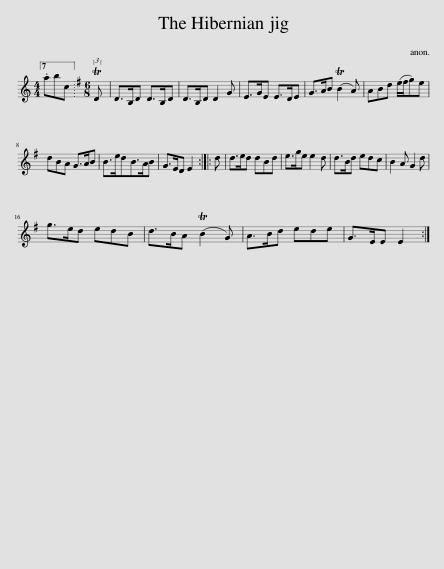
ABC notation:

X:1
L:1/8
M:4/4
I:linebreak $
K:C
V:1 treble
V:1
 .abc ||[K:Emin][M:6/8] (3:2:1TD x/12 | D>B,D D>B,D | D>B,D D2 G | E>GE E>DE | %5
 G>AB (TB2 A) | ABd (e/f/g)e |$ dBA G>AB | B>edB>AB | G>ED E2 :: %10
 d | d>ed dBd | e>ge e2 d | d>Bd edc | B2 A G2 d |$ %15
 g>ed edB | d>BA (TB2 G) | A>Bd ede | G>EE E2 :| %19
